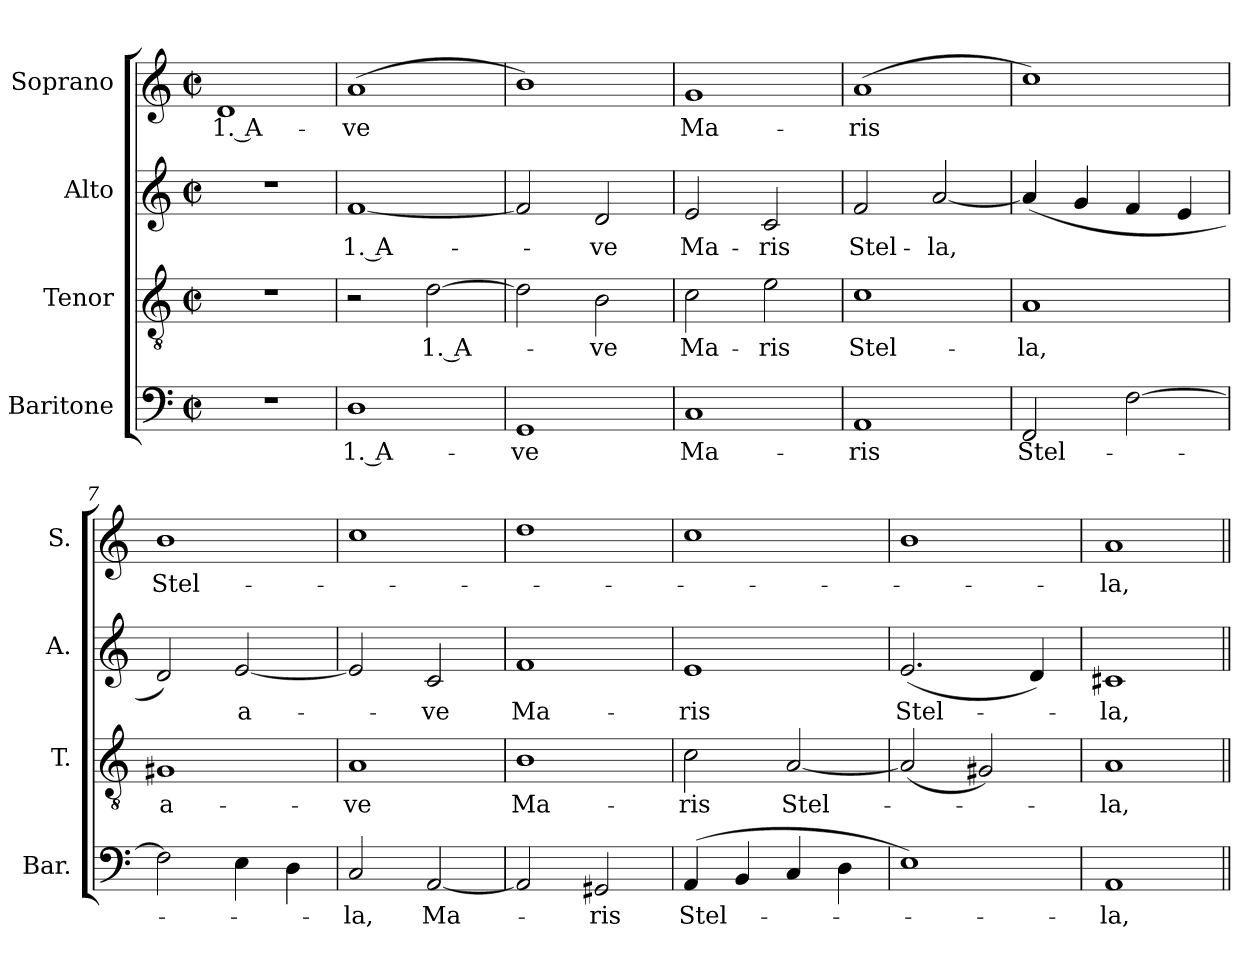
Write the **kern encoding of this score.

**kern	**text	**kern	**text	**kern	**text	**kern	**text
*part4	*part4	*part3	*part3	*part2	*part2	*part1	*part1
*staff4	*staff4	*staff3	*staff3	*staff2	*staff2	*staff1	*staff1
*I"Baritone	*	*I"Tenor	*	*I"Alto	*	*I"Soprano	*
*I'Bar.	*	*I'T.	*	*I'A.	*	*I'S.	*
!!LO:PB:g=z
*clefF4	*	*clefGv2	*	*clefG2	*	*clefG2	*
*	*	*ITrd7c12	*	*	*	*	*
*k[]	*	*k[]	*	*k[]	*	*k[]	*
*C:	*	*C:	*	*C:	*	*C:	*
*M2/2	*	*M2/2	*	*M2/2	*	*M2/2	*
*met(c|)	*	*met(c|)	*	*met(c|)	*	*met(c|)	*
*MM144	*	*MM144	*	*MM144	*	*MM144	*
=1	=1	=1	=1	=1	=1	=1	=1
!	!	!	!	!	!	!	!LO:LY:b:color=#000000
1r	.	1r	.	1r	.	1di	1. A-
=2	=2	=2	=2	=2	=2	=2	=2
!	!LO:LY:b:color=#000000	!	!	!	!	!	!
!	!	!	!	!	!LO:LY:b:color=#000000	!	!
!	!	!	!	!	!	!	!LO:LY:b:color=#000000
1Di	1. A-	2r	.	[1fi	1. A-	(1ai	-ve
!	!	!	!LO:LY:b:color=#000000	!	!	!	!
.	.	[2Di\	1. A-	.	.	.	.
=3	=3	=3	=3	=3	=3	=3	=3
!	!LO:LY:b:color=#000000	!	!	!	!	!	!
1GGi	-ve	2Di\]	.	2fi/]	.	1bi)	.
!	!	!	!LO:LY:b:color=#000000	!	!	!	!
!	!	!	!	!	!LO:LY:b:color=#000000	!	!
.	.	2BBi\	-ve	2di/	-ve	.	.
=4	=4	=4	=4	=4	=4	=4	=4
!	!LO:LY:b:color=#000000	!	!	!	!	!	!
!	!	!	!LO:LY:b:color=#000000	!	!	!	!
!	!	!	!	!	!LO:LY:b:color=#000000	!	!
!	!	!	!	!	!	!	!LO:LY:b:color=#000000
1Ci	Ma-	2Ci\	Ma-	2ei/	Ma-	1gi	Ma-
!	!	!	!LO:LY:b:color=#000000	!	!	!	!
!	!	!	!	!	!LO:LY:b:color=#000000	!	!
.	.	2Ei\	-ris	2ci/	-ris	.	.
=5	=5	=5	=5	=5	=5	=5	=5
!	!LO:LY:b:color=#000000	!	!	!	!	!	!
!	!	!	!LO:LY:b:color=#000000	!	!	!	!
!	!	!	!	!	!LO:LY:b:color=#000000	!	!
!	!	!	!	!	!	!	!LO:LY:b:color=#000000
1AAi	-ris	1Ci	Stel-	2fi/	Stel-	(1ai	-ris
!	!	!	!	!	!LO:LY:b:color=#000000	!	!
.	.	.	.	[2ai/	-la,	.	.
=6	=6	=6	=6	=6	=6	=6	=6
!	!LO:LY:b:color=#000000	!	!	!	!	!	!
!	!	!	!LO:LY:b:color=#000000	!	!	!	!
2FFi/	Stel-	1AAi	-la,	(4ai/]	.	1cci)	.
.	.	.	.	4gi/	.	.	.
[2Fi\	.	.	.	4fi/	.	.	.
.	.	.	.	4ei/	.	.	.
=7	=7	=7	=7	=7	=7	=7	=7
!	!	!	!LO:LY:b:color=#000000	!	!	!	!
!	!	!	!	!	!	!	!LO:LY:b:color=#000000
2Fi\]	.	1GG#Xi	a-	2di/)	.	1bi	Stel-
!	!	!	!	!	!LO:LY:b:color=#000000	!	!
4Ei\	.	.	.	[2ei/	a-	.	.
4Di\	.	.	.	.	.	.	.
=8	=8	=8	=8	=8	=8	=8	=8
!	!LO:LY:b:color=#000000	!	!	!	!	!	!
!	!	!	!LO:LY:b:color=#000000	!	!	!	!
2Ci/	-la,	1AAi	-ve	2ei/]	.	1cci	.
!	!LO:LY:b:color=#000000	!	!	!	!	!	!
!	!	!	!	!	!LO:LY:b:color=#000000	!	!
[2AAi/	Ma-	.	.	2ci/	-ve	.	.
=9	=9	=9	=9	=9	=9	=9	=9
!	!	!	!LO:LY:b:color=#000000	!	!	!	!
!	!	!	!	!	!LO:LY:b:color=#000000	!	!
2AAi/]	.	1BBi	Ma-	1fi	Ma-	1ddi	.
!	!LO:LY:b:color=#000000	!	!	!	!	!	!
2GG#Xi/	-ris	.	.	.	.	.	.
=10	=10	=10	=10	=10	=10	=10	=10
!	!LO:LY:b:color=#000000	!	!	!	!	!	!
!	!	!	!LO:LY:b:color=#000000	!	!	!	!
!	!	!	!	!	!LO:LY:b:color=#000000	!	!
(4AAi/	Stel-	2Ci\	-ris	1ei	-ris	1cci	.
4BBi/	.	.	.	.	.	.	.
!	!	!	!LO:LY:b:color=#000000	!	!	!	!
4Ci/	.	[2AAi/	Stel-	.	.	.	.
4Di\	.	.	.	.	.	.	.
=11	=11	=11	=11	=11	=11	=11	=11
!	!	!	!	!	!LO:LY:b:color=#000000	!	!
1Ei)	.	(2AAi/]	.	(2.ei/	Stel-	1bi	.
.	.	2GG#Xi/)	.	.	.	.	.
.	.	.	.	4di/)	.	.	.
=12	=12	=12	=12	=12	=12	=12	=12
!	!LO:LY:b:color=#000000	!	!	!	!	!	!
!	!	!	!LO:LY:b:color=#000000	!	!	!	!
!	!	!	!	!	!LO:LY:b:color=#000000	!	!
!	!	!	!	!	!	!	!LO:LY:b:color=#000000
1AAi	-la,	1AAi	-la,	1c#Xi	-la,	1ai	-la,
=||	=||	=||	=||	=||	=||	=||	=||
*-	*-	*-	*-	*-	*-	*-	*-
